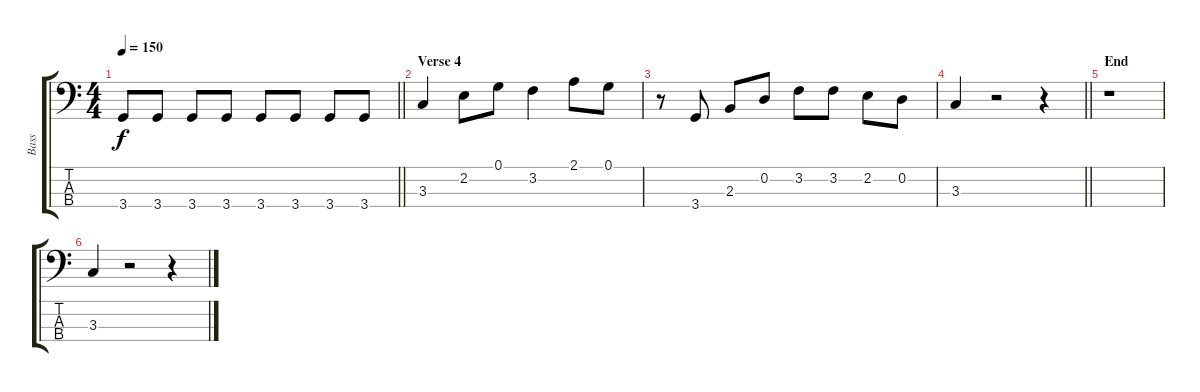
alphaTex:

\track ("Bass" "Bass") {instrument electricbassfinger}
\staff {score tabs}
\tuning (G2 D2 A1 E1) {hide}
\ts (4 4)
\tempo 150
\clef f4
\barLineRight lightlight
\ks c
3.4{t}.8{dy f} 3.4.8 3.4.8 3.4.8 3.4.8 3.4.8 3.4.8 3.4.8 |
\section ("" "Verse 4")
3.3.4 2.2.8 0.1.8 3.2.4 2.1.8 0.1.8 |
r.8 3.4.8 2.3.8 0.2.8 3.2.8 3.2.8 2.2.8 0.2.8 |
\barLineRight lightlight
3.3.4 r.2 r.4 |
\section ("" "End")
r.1 |
3.3.4 r.2 r.4
